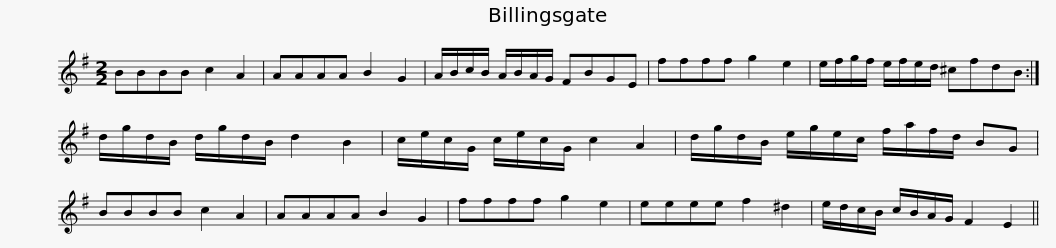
X:1
L:1/8
M:2/2
I:linebreak $
K:G
V:1 treble
V:1
 BBBB c2 A2 | AAAA B2 G2 | A/B/c/B/ A/B/A/G/ FBGE | ffff g2 e2 | e/f/g/f/ e/f/e/d/ ^cfdB :|$ %5
 d/g/d/B/ d/g/d/B/ d2 B2 | c/e/c/G/ c/e/c/G/ c2 A2 | d/g/d/B/ e/g/e/c/ f/a/f/d/ BG | BBBB c2 A2 | AAAA B2 G2 |$ %10
 ffff g2 e2 | eeee f2 ^d2 | e/d/c/B/ c/B/A/G/ F2 E2 || %13
